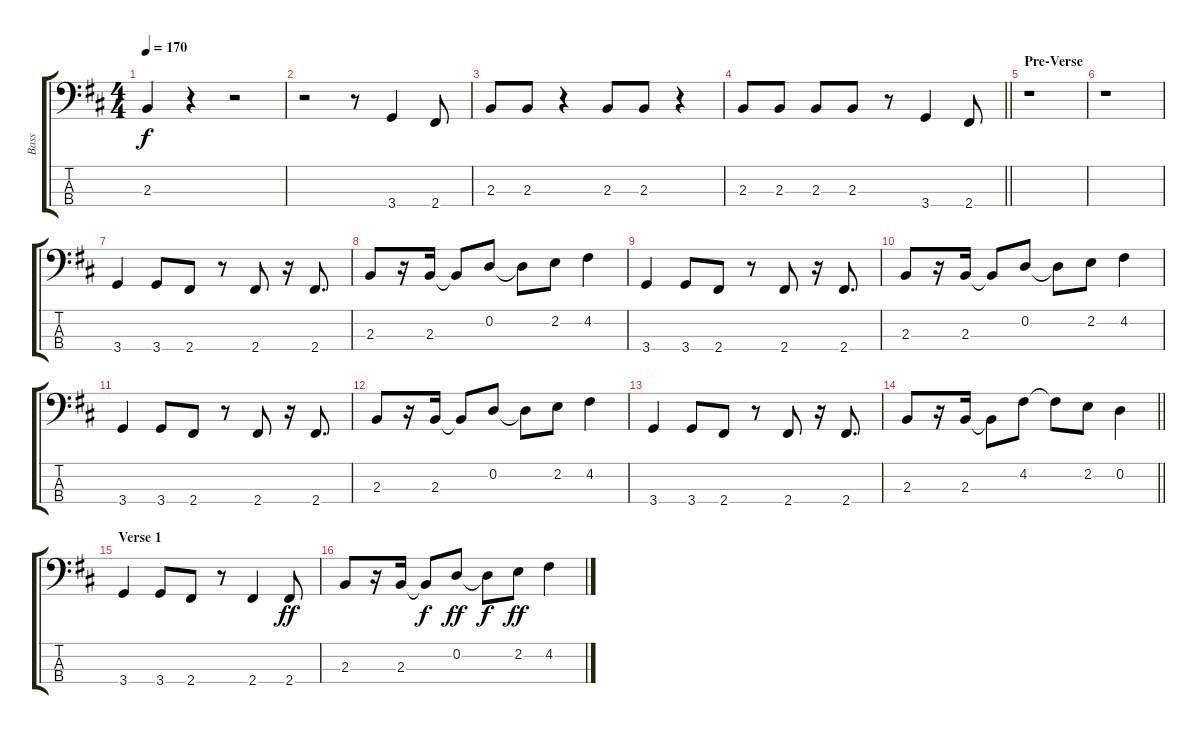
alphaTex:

\track ("Bass" "Bass") {instrument electricbasspick}
\staff {score tabs}
\tuning (G2 D2 A1 E1) {hide}
\ts (4 4)
\tempo 170
\clef f4
\ks d
2.3.4{dy f} r.4 r.2 |
r.2 r.8 3.4.4 2.4.8 |
2.3.8 2.3.8 r.4 2.3.8 2.3.8 r.4 |
\barLineRight lightlight
2.3.8 2.3.8 2.3.8 2.3.8 r.8 3.4.4 2.4.8 |
\section ("" "Pre-Verse")
r.1 |
r.1 |
3.4.4 3.4.8 2.4.8 r.8 2.4.8 r.16 2.4.8{d} |
2.3.8 r.16 2.3.16 2.3{t}.8 0.2.8 0.2{t}.8 2.2.8 4.2.4 |
3.4.4 3.4.8 2.4.8 r.8 2.4.8 r.16 2.4.8{d} |
2.3.8 r.16 2.3.16 2.3{t}.8 0.2.8 0.2{t}.8 2.2.8 4.2.4 |
3.4.4 3.4.8 2.4.8 r.8 2.4.8 r.16 2.4.8{d} |
2.3.8 r.16 2.3.16 2.3{t}.8 0.2.8 0.2{t}.8 2.2.8 4.2.4 |
3.4.4 3.4.8 2.4.8 r.8 2.4.8 r.16 2.4.8{d} |
\barLineRight lightlight
2.3.8 r.16 2.3.16 2.3{t}.8 4.2.8 4.2{t}.8 2.2.8 0.2.4 |
\section ("" "Verse 1")
3.4.4 3.4.8 2.4.8 r.8 2.4.4 2.4.8{dy ff} |
2.3.8 r.16 2.3.16 2.3{t}.8{dy f} 0.2.8{dy ff} 0.2{t}.8{dy f} 2.2.8{dy ff} 4.2.4
